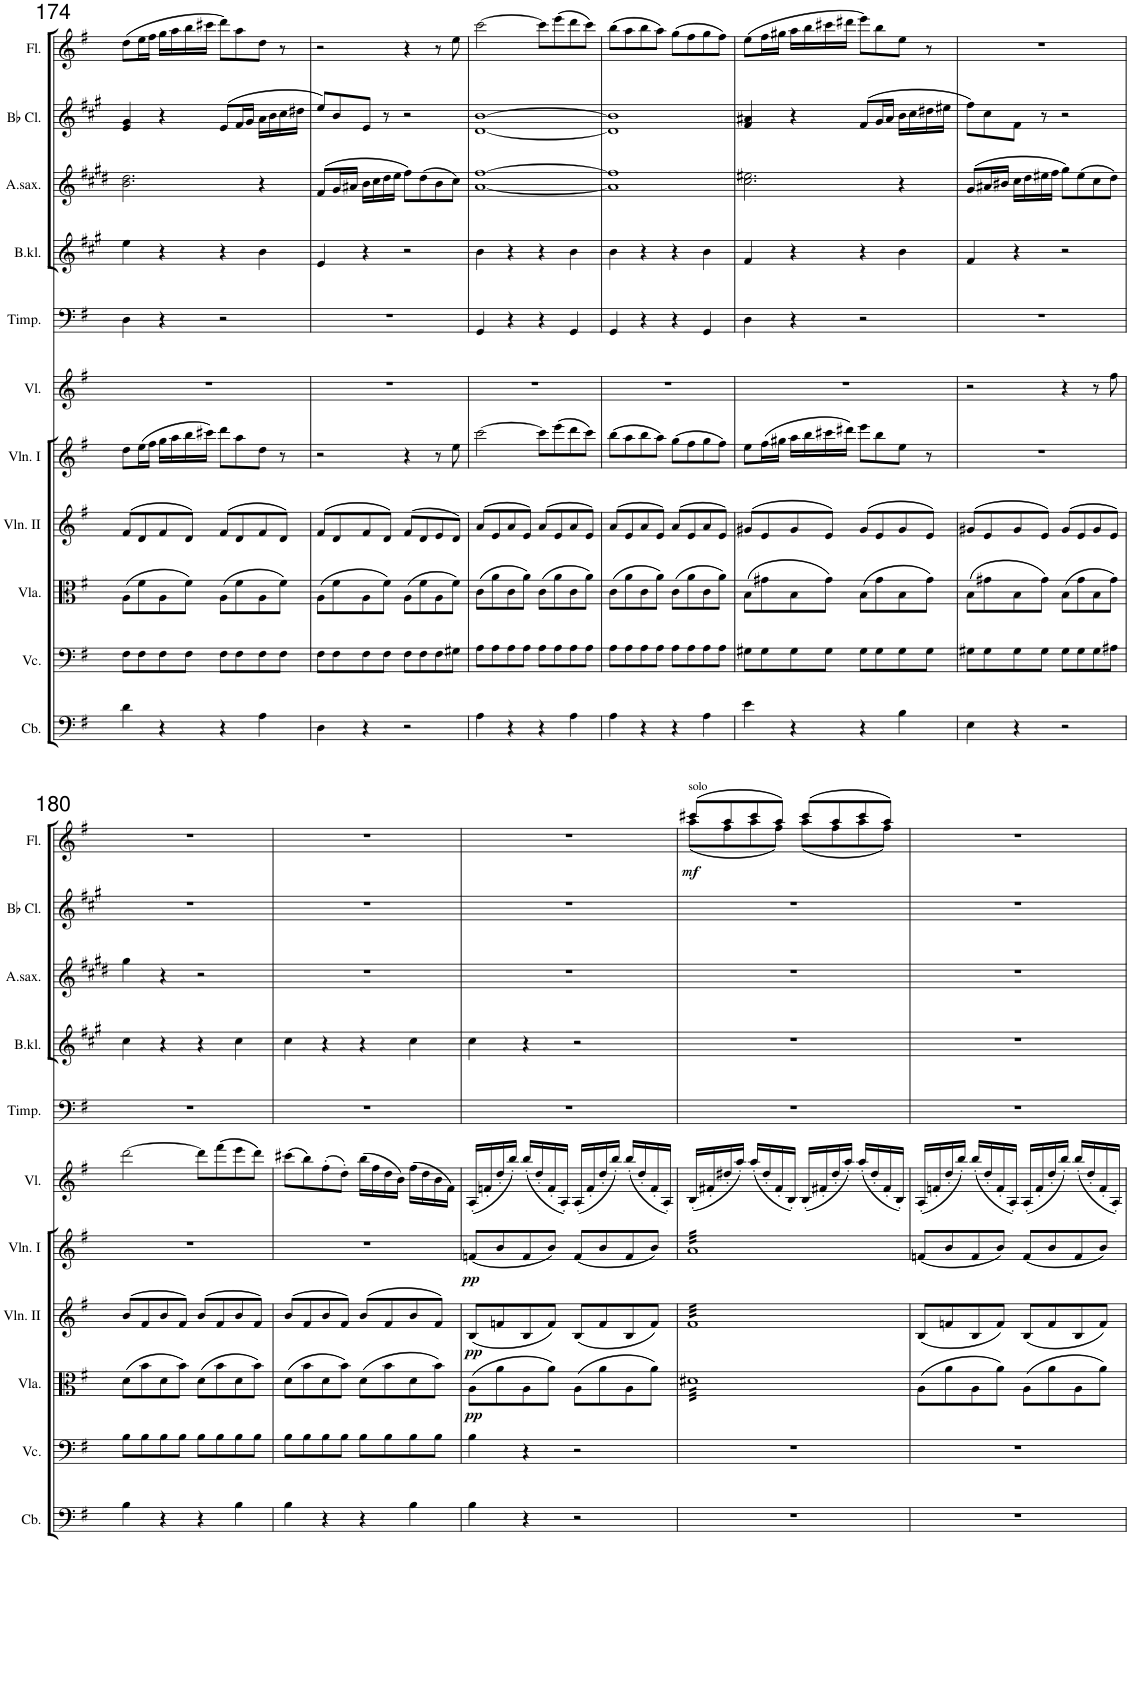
**kern	**kern	**kern	**dynam	**kern	**dynam	**kern	**dynam	**kern	**kern	**kern	**kern	**kern	**kern	**dynam
*part11	*part10	*part9	*part9	*part8	*part8	*part7	*part7	*part6	*part5	*part4	*part3	*part2	*part1	*part1
*staff11	*staff10	*staff9	*staff9	*staff8	*staff8	*staff7	*staff7	*staff6	*staff5	*staff4	*staff3	*staff2	*staff1	*staff1
*I"Contrabasses	*I"Violoncellos	*I"Violas	*	*I"Violins II	*	*I"Violins I	*	*I"Violine	*I"Timpani	*I"Bassklarinette	*I"Altsaxophon	*I"Clarinets in Bb	*I"Flutes	*
*I'Cb.	*I'Vc.	*I'Vla.	*	*I'Vln. II	*	*I'Vln. I	*	*I'Vl.	*I'Timp.	*I'B.kl.	*I'A.sax.	*	*I'Fl.	*
!!LO:PB:g=z
*clefF4	*clefF4	*clefC3	*	*clefG2	*	*clefG2	*	*clefG2	*clefF4	*clefG2	*clefG2	*clefG2	*clefG2	*
*Trd7c12	*	*	*	*	*	*	*	*	*	*Trd8c14	*Trd5c9	*Trd1c2	*	*
*k[f#]	*k[f#]	*k[f#]	*	*k[f#]	*	*k[f#]	*	*k[f#]	*k[f#]	*k[f#c#g#]	*k[f#c#g#d#]	*k[f#c#g#]	*k[f#]	*
*M4/4	*M4/4	*M4/4	*	*M4/4	*	*M4/4	*	*M4/4	*M4/4	*M4/4	*M4/4	*M4/4	*M4/4	*
*met(c)	*met(c)	*met(c)	*	*met(c)	*	*met(c)	*	*met(c)	*met(c)	*met(c)	*met(c)	*met(c)	*met(c)	*
=174	=174	=174	=174	=174	=174	=174	=174	=174	=174	=174	=174	=174	=174	=174
4d\	8F#\L	(8A\L	.	(>8f#/L	.	8dd\L	.	1r	4D\	4ee\	2.b\ 2.dd#\	4e/ 4g#/	(8dd\L	.
.	8F#\	8f#\	.	8d/	.	(16ee\L	.	.	.	.	.	.	16ee\L	.
.	.	.	.	.	.	16ff#\JJ	.	.	.	.	.	.	16ff#\JJ	.
4r	8F#\	8A\	.	8f#/	.	16gg\LL	.	.	4r	4r	.	4r	16gg\LL	.
.	.	.	.	.	.	16aa\	.	.	.	.	.	.	16aa\	.
.	8F#\J	8f#\J)	.	8d/J)	.	16bb\	.	.	.	.	.	.	16bb\	.
.	.	.	.	.	.	16ccc#X\JJ)	.	.	.	.	.	.	16ccc#X\JJ	.
4r	8F#\L	(8A\L	.	(>8f#/L	.	8ddd\L	.	.	2r	4r	.	(8e/L	8ddd\L)	.
.	8F#\	8f#\	.	8d/	.	8aa\	.	.	.	.	.	16f#/L	8aa\	.
.	.	.	.	.	.	.	.	.	.	.	.	16g#/JJ	.	.
4A\	8F#\	8A\	.	8f#/	.	8dd\J	.	.	.	4b\	4r	16a\LL	8dd\J	.
.	.	.	.	.	.	.	.	.	.	.	.	16b\	.	.
.	8F#\J	8f#\J)	.	8d/J)	.	8r	.	.	.	.	.	16cc#\	8r	.
.	.	.	.	.	.	.	.	.	.	.	.	16dd#X\JJ	.	.
=175	=175	=175	=175	=175	=175	=175	=175	=175	=175	=175	=175	=175	=175	=175
4D\	8F#\L	(8A\L	.	(>8f#/L	.	2r	.	1r	1r	4e/	(8f#/L	8ee/L)	2r	.
.	8F#\	8f#\	.	8d/	.	.	.	.	.	.	16g#/L	8b/	.	.
.	.	.	.	.	.	.	.	.	.	.	16a#X/JJ	.	.	.
4r	8F#\	8A\	.	8f#/	.	.	.	.	.	4r	16b\LL	8e/J	.	.
.	.	.	.	.	.	.	.	.	.	.	16cc#\	.	.	.
.	8F#\J	8f#\J)	.	8d/J)	.	.	.	.	.	.	16dd#\	8r	.	.
.	.	.	.	.	.	.	.	.	.	.	16ee\JJ	.	.	.
2r	8F#\L	(8A\L	.	(>8f#/L	.	4r	.	.	.	2r	8ff#\L)	2r	4r	.
.	8F#\	8f#\	.	8d/	.	.	.	.	.	.	(8dd#\	.	.	.
.	8F#\	8A\	.	8e/	.	8r	.	.	.	.	8b\	.	8r	.
.	8G#X\J	8f#\J)	.	8d/J)	.	8ee\	.	.	.	.	8cc#\J)	.	8ee\	.
=176	=176	=176	=176	=176	=176	=176	=176	=176	=176	=176	=176	=176	=176	=176
4A\	8A\L	(8c\L	.	(>8a/L	.	[2ccc\	.	1r	4GG/	4b\	[1a [1ff#	[1d [1b	[2ccc\	.
.	8A\	8a\	.	8e/	.	.	.	.	.	.	.	.	.	.
4r	8A\	8c\	.	8a/	.	.	.	.	4r	4r	.	.	.	.
.	8A\J	8a\J)	.	8e/J)	.	.	.	.	.	.	.	.	.	.
4r	8A\L	(8c\L	.	(>8a/L	.	8ccc\L]	.	.	4r	4r	.	.	8ccc\L]	.
.	8A\	8a\	.	8e/	.	(8eee\	.	.	.	.	.	.	(8eee\	.
4A\	8A\	8c\	.	8a/	.	8ddd\	.	.	4GG/	4b\	.	.	8ddd\	.
.	8A\J	8a\J)	.	8e/J)	.	8ccc\J)	.	.	.	.	.	.	8ccc\J)	.
=177	=177	=177	=177	=177	=177	=177	=177	=177	=177	=177	=177	=177	=177	=177
4A\	8A\L	(8c\L	.	(>8a/L	.	(8bb\L	.	1r	4GG/	4b\	1a] 1ff#]	1d] 1b]	(8bb\L	.
.	8A\	8a\	.	8e/	.	8aa\	.	.	.	.	.	.	8aa\	.
4r	8A\	8c\	.	8a/	.	8bb\	.	.	4r	4r	.	.	8bb\	.
.	8A\J	8a\J)	.	8e/J)	.	8aa\J)	.	.	.	.	.	.	8aa\J)	.
4r	8A\L	(8c\L	.	(>8a/L	.	(8gg\L	.	.	4r	4r	.	.	(8gg\L	.
.	8A\	8a\	.	8e/	.	8ff#\	.	.	.	.	.	.	8ff#\	.
4A\	8A\	8c\	.	8a/	.	8gg\	.	.	4GG/	4b\	.	.	8gg\	.
.	8A\J	8a\J)	.	8e/J)	.	8ff#\J)	.	.	.	.	.	.	8ff#\J)	.
=178	=178	=178	=178	=178	=178	=178	=178	=178	=178	=178	=178	=178	=178	=178
4e\	8G#X\L	(8B\L	.	(>8g#X/L	.	8ee\L	.	1r	4D\	4f#/	2.cc#\ 2.ee#X\	4f#/ 4a#X/	(8ee\L	.
.	8G#\	8g#X\	.	8e/	.	(16ff#\L	.	.	.	.	.	.	16ff#\L	.
.	.	.	.	.	.	16gg#X\JJ	.	.	.	.	.	.	16gg#X\JJ	.
4r	8G#\	8B\	.	8g#/	.	16aa\LL	.	.	4r	4r	.	4r	16aa\LL	.
.	.	.	.	.	.	16bb\	.	.	.	.	.	.	16bb\	.
.	8G#\J	8g#\J)	.	8e/J)	.	16ccc#X\	.	.	.	.	.	.	16ccc#X\	.
.	.	.	.	.	.	16ddd#X\JJ)	.	.	.	.	.	.	16ddd#X\JJ	.
4r	8G#\L	(8B\L	.	(>8g#/L	.	8eee\L	.	.	2r	4r	.	(8f#/L	8eee\L)	.
.	8G#\	8g#\	.	8e/	.	8bb\	.	.	.	.	.	16g#/L	8bb\	.
.	.	.	.	.	.	.	.	.	.	.	.	16a#/JJ	.	.
4B\	8G#\	8B\	.	8g#/	.	8ee\J	.	.	.	4b\	4r	16b\LL	8ee\J	.
.	.	.	.	.	.	.	.	.	.	.	.	16cc#\	.	.
.	8G#\J	8g#\J)	.	8e/J)	.	8r	.	.	.	.	.	16dd#X\	8r	.
.	.	.	.	.	.	.	.	.	.	.	.	16ee#X\JJ	.	.
=179	=179	=179	=179	=179	=179	=179	=179	=179	=179	=179	=179	=179	=179	=179
4E\	8G#X\L	(8B\L	.	(>8g#X/L	.	1r	.	2r	1r	4f#/	(8g#/L	8ff#\L)	1r	.
.	8G#\	8g#X\	.	8e/	.	.	.	.	.	.	16a#X/L	8cc#\	.	.
.	.	.	.	.	.	.	.	.	.	.	16b#X/JJ	.	.	.
4r	8G#\	8B\	.	8g#/	.	.	.	.	.	4r	16cc#\LL	8f#\J	.	.
.	.	.	.	.	.	.	.	.	.	.	16dd#\	.	.	.
.	8G#\J	8g#\J)	.	8e/J)	.	.	.	.	.	.	16ee#X\	8r	.	.
.	.	.	.	.	.	.	.	.	.	.	16ff#\JJ	.	.	.
2r	8G#\L	(8B\L	.	(>8g#/L	.	.	.	4r	.	2r	8gg#\L)	2r	.	.
.	8G#\	8g#\	.	8e/	.	.	.	.	.	.	(8ee#\	.	.	.
.	8G#\	8B\	.	8g#/	.	.	.	8r	.	.	8cc#\	.	.	.
.	8A#X\J	8g#\J)	.	8e/J)	.	.	.	8ff#\	.	.	8dd#\J)	.	.	.
!!LO:LB:g=z
=180	=180	=180	=180	=180	=180	=180	=180	=180	=180	=180	=180	=180	=180	=180
4B\	8B\L	(8d\L	.	(>8b/L	.	1r	.	[2ddd\	1r	4cc#\	4gg#\	1r	1r	.
.	8B\	8b\	.	8f#/	.	.	.	.	.	.	.	.	.	.
4r	8B\	8d\	.	8b/	.	.	.	.	.	4r	4r	.	.	.
.	8B\J	8b\J)	.	8f#/J)	.	.	.	.	.	.	.	.	.	.
4r	8B\L	(8d\L	.	(>8b/L	.	.	.	8ddd\L]	.	4r	2r	.	.	.
.	8B\	8b\	.	8f#/	.	.	.	(8fff#\	.	.	.	.	.	.
4B\	8B\	8d\	.	8b/	.	.	.	8eee\	.	4cc#\	.	.	.	.
.	8B\J	8b\J)	.	8f#/J)	.	.	.	8ddd\J)	.	.	.	.	.	.
=181	=181	=181	=181	=181	=181	=181	=181	=181	=181	=181	=181	=181	=181	=181
4B\	8B\L	(8d\L	.	(>8b/L	.	1r	.	(8ccc#X\L	1r	4cc#\	1r	1r	1r	.
.	8B\	8b\	.	8f#/	.	.	.	8bb\)	.	.	.	.	.	.
4r	8B\	8d\	.	8b/	.	.	.	(8ff#'\	.	4r	.	.	.	.
.	8B\J	8b\J)	.	8f#/J)	.	.	.	8dd'\J)	.	.	.	.	.	.
4r	8B\L	(8d\L	.	(>8b/L	.	.	.	(16bb\LL	.	4r	.	.	.	.
.	.	.	.	.	.	.	.	16ff#\	.	.	.	.	.	.
.	8B\	8b\	.	8f#/	.	.	.	16dd\	.	.	.	.	.	.
.	.	.	.	.	.	.	.	16b\JJ)	.	.	.	.	.	.
4B\	8B\	8d\	.	8b/	.	.	.	(16ff#\LL	.	4cc#\	.	.	.	.
.	.	.	.	.	.	.	.	16dd\	.	.	.	.	.	.
.	8B\J	8b\J)	.	8f#/J)	.	.	.	16b\	.	.	.	.	.	.
.	.	.	.	.	.	.	.	16f#\JJ)	.	.	.	.	.	.
=182	=182	=182	=182	=182	=182	=182	=182	=182	=182	=182	=182	=182	=182	=182
!	!	!	!LO:DY:b	!	!LO:DY:b	!	!LO:DY:b	!	!	!	!	!	!	!
4B\	4B\	(8A\L	pp	(8B/L	pp	(8fn/L	pp	(16A'/LL	1r	4cc#\	1r	1r	1r	.
.	.	.	.	.	.	.	.	16fn'/	.	.	.	.	.	.
.	.	8a\	.	8fn/	.	8b/	.	16dd'/	.	.	.	.	.	.
.	.	.	.	.	.	.	.	16bb'/JJ)	.	.	.	.	.	.
4r	4r	8A\	.	8B/	.	8f/	.	(16bb'/LL	.	4r	.	.	.	.
.	.	.	.	.	.	.	.	16dd'/	.	.	.	.	.	.
.	.	8a\J)	.	8f/J)	.	8b/J)	.	16f'/	.	.	.	.	.	.
.	.	.	.	.	.	.	.	16A'/JJ)	.	.	.	.	.	.
2r	2r	(8A\L	.	(8B/L	.	(8f/L	.	(16A'/LL	.	2r	.	.	.	.
.	.	.	.	.	.	.	.	16f'/	.	.	.	.	.	.
.	.	8a\	.	8f/	.	8b/	.	16dd'/	.	.	.	.	.	.
.	.	.	.	.	.	.	.	16bb'/JJ)	.	.	.	.	.	.
.	.	8A\	.	8B/	.	8f/	.	(16bb'/LL	.	.	.	.	.	.
.	.	.	.	.	.	.	.	16dd'/	.	.	.	.	.	.
.	.	8a\J)	.	8f/J)	.	8b/J)	.	16f'/	.	.	.	.	.	.
.	.	.	.	.	.	.	.	16A'/JJ)	.	.	.	.	.	.
=183	=183	=183	=183	=183	=183	=183	=183	=183	=183	=183	=183	=183	=183	=183
*	*	*	*	*	*	*	*	*	*	*	*	*	*^	*
!	!	!	!	!	!	!	!	!	!	!	!	!	!LO:TX:a:t=solo	!	!
!	!	!	!	!	!	!	!	!	!	!	!	!	!	!	!LO:DY:b
*	*	*tremolo	*	*	*	*	*	*	*	*	*	*	*	*	*
*	*	*	*	*tremolo	*	*	*	*	*	*	*	*	*	*	*
*	*	*	*	*	*	*tremolo	*	*	*	*	*	*	*	*	*
1r	1r	32d#XLLL	.	32f#LLL	.	32aLLL	.	(16B'/LL	1r	1r	1r	1r	(8ccc#X/L	(8aa\L	mf
.	.	32d#X	.	32f#	.	32a	.	.	.	.	.	.	.	.	.
.	.	32d#X	.	32f#	.	32a	.	16f#X'/	.	.	.	.	.	.	.
.	.	32d#X	.	32f#	.	32a	.	.	.	.	.	.	.	.	.
.	.	32d#X	.	32f#	.	32a	.	16dd#X'/	.	.	.	.	8aa/	8ff#\	.
.	.	32d#X	.	32f#	.	32a	.	.	.	.	.	.	.	.	.
.	.	32d#X	.	32f#	.	32a	.	16aa'/JJ)	.	.	.	.	.	.	.
.	.	32d#X	.	32f#	.	32a	.	.	.	.	.	.	.	.	.
.	.	32d#X	.	32f#	.	32a	.	(16aa'/LL	.	.	.	.	8ccc#/	8aa\	.
.	.	32d#X	.	32f#	.	32a	.	.	.	.	.	.	.	.	.
.	.	32d#X	.	32f#	.	32a	.	16dd#'/	.	.	.	.	.	.	.
.	.	32d#X	.	32f#	.	32a	.	.	.	.	.	.	.	.	.
.	.	32d#X	.	32f#	.	32a	.	16f#'/	.	.	.	.	8aa/J)	8ff#\J)	.
.	.	32d#X	.	32f#	.	32a	.	.	.	.	.	.	.	.	.
.	.	32d#X	.	32f#	.	32a	.	16B'/JJ)	.	.	.	.	.	.	.
.	.	32d#X	.	32f#	.	32a	.	.	.	.	.	.	.	.	.
.	.	32d#X	.	32f#	.	32a	.	(16B'/LL	.	.	.	.	(8ccc#/L	(8aa\L	.
.	.	32d#X	.	32f#	.	32a	.	.	.	.	.	.	.	.	.
.	.	32d#X	.	32f#	.	32a	.	16f#X'/	.	.	.	.	.	.	.
.	.	32d#X	.	32f#	.	32a	.	.	.	.	.	.	.	.	.
.	.	32d#X	.	32f#	.	32a	.	16dd#'/	.	.	.	.	8aa/	8ff#\	.
.	.	32d#X	.	32f#	.	32a	.	.	.	.	.	.	.	.	.
.	.	32d#X	.	32f#	.	32a	.	16aa'/JJ)	.	.	.	.	.	.	.
.	.	32d#X	.	32f#	.	32a	.	.	.	.	.	.	.	.	.
.	.	32d#X	.	32f#	.	32a	.	(16aa'/LL	.	.	.	.	8ccc#/	8aa\	.
.	.	32d#X	.	32f#	.	32a	.	.	.	.	.	.	.	.	.
.	.	32d#X	.	32f#	.	32a	.	16dd#'/	.	.	.	.	.	.	.
.	.	32d#X	.	32f#	.	32a	.	.	.	.	.	.	.	.	.
.	.	32d#X	.	32f#	.	32a	.	16f#'/	.	.	.	.	8aa/J)	8ff#\J)	.
.	.	32d#X	.	32f#	.	32a	.	.	.	.	.	.	.	.	.
.	.	32d#X	.	32f#	.	32a	.	16B'/JJ)	.	.	.	.	.	.	.
.	.	32d#XJJJ	.	32f#JJJ	.	32aJJJ	.	.	.	.	.	.	.	.	.
*	*	*	*	*	*	*Xtremolo	*	*	*	*	*	*	*	*	*
*	*	*	*	*Xtremolo	*	*	*	*	*	*	*	*	*	*	*
*	*	*Xtremolo	*	*	*	*	*	*	*	*	*	*	*	*	*
*	*	*	*	*	*	*	*	*	*	*	*	*	*v	*v	*
=184	=184	=184	=184	=184	=184	=184	=184	=184	=184	=184	=184	=184	=184	=184
1r	1r	(8A\L	.	(8B/L	.	(8fn/L	.	(16A'/LL	1r	1r	1r	1r	1r	.
.	.	.	.	.	.	.	.	16fn'/	.	.	.	.	.	.
.	.	8a\	.	8fn/	.	8b/	.	16dd'/	.	.	.	.	.	.
.	.	.	.	.	.	.	.	16bb'/JJ)	.	.	.	.	.	.
.	.	8A\	.	8B/	.	8f/	.	(16bb'/LL	.	.	.	.	.	.
.	.	.	.	.	.	.	.	16dd'/	.	.	.	.	.	.
.	.	8a\J)	.	8f/J)	.	8b/J)	.	16f'/	.	.	.	.	.	.
.	.	.	.	.	.	.	.	16A'/JJ)	.	.	.	.	.	.
.	.	(8A\L	.	(8B/L	.	(8f/L	.	(16A'/LL	.	.	.	.	.	.
.	.	.	.	.	.	.	.	16f'/	.	.	.	.	.	.
.	.	8a\	.	8f/	.	8b/	.	16dd'/	.	.	.	.	.	.
.	.	.	.	.	.	.	.	16bb'/JJ)	.	.	.	.	.	.
.	.	8A\	.	8B/	.	8f/	.	(16bb'/LL	.	.	.	.	.	.
.	.	.	.	.	.	.	.	16dd'/	.	.	.	.	.	.
.	.	8a\J)	.	8f/J)	.	8b/J)	.	16f'/	.	.	.	.	.	.
.	.	.	.	.	.	.	.	16A'/JJ)	.	.	.	.	.	.
=	=	=	=	=	=	=	=	=	=	=	=	=	=	=
*-	*-	*-	*-	*-	*-	*-	*-	*-	*-	*-	*-	*-	*-	*-
